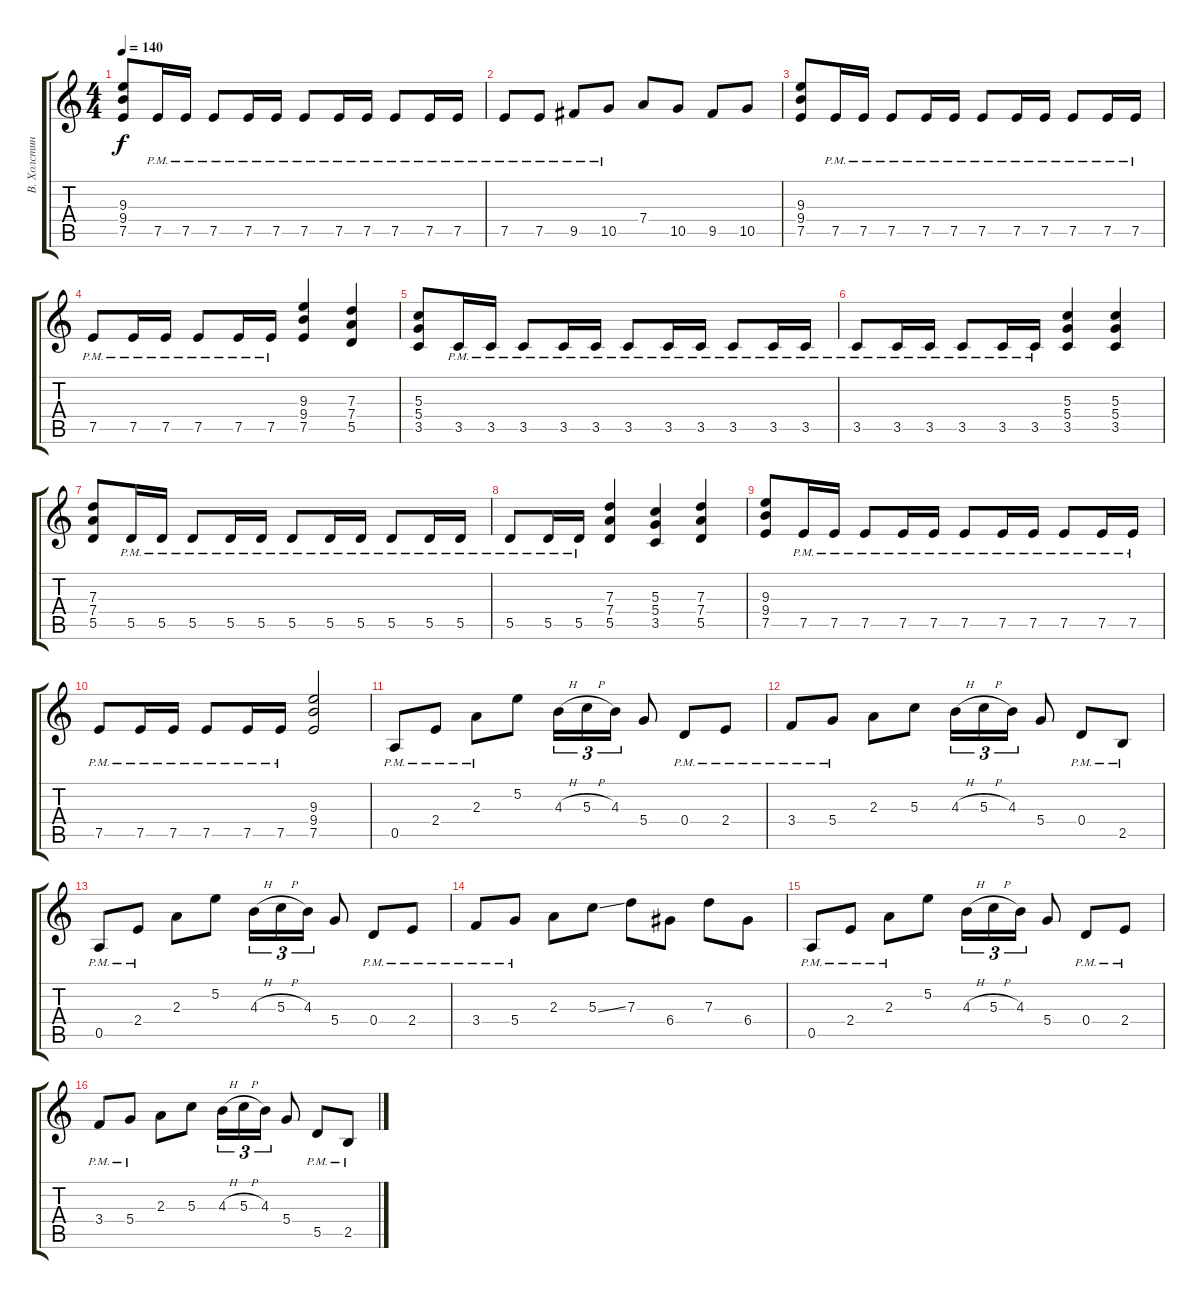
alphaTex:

\track ("В. Холстинин" "В. Холстин") {instrument distortionguitar}
\staff {score tabs}
\tuning (E4 B3 G3 D3 A2 E2) {hide}
\ts (4 4)
\tempo 140
\clef g2
\ks c
(9.3 9.4 7.5).8{dy f} 7.5{pm}.16 7.5{pm}.16 7.5{pm}.8 7.5{pm}.16 7.5{pm}.16 7.5{pm}.8 7.5{pm}.16 7.5{pm}.16 7.5{pm}.8 7.5{pm}.16 7.5{pm}.16 |
7.5{pm}.8 7.5{pm}.8 9.5{pm}.8 10.5{pm}.8 7.4.8 10.5.8 9.5.8 10.5.8 |
(9.3 9.4 7.5).8 7.5{pm}.16 7.5{pm}.16 7.5{pm}.8 7.5{pm}.16 7.5{pm}.16 7.5{pm}.8 7.5{pm}.16 7.5{pm}.16 7.5{pm}.8 7.5{pm}.16 7.5{pm}.16 |
7.5{pm}.8 7.5{pm}.16 7.5{pm}.16 7.5{pm}.8 7.5{pm}.16 7.5{pm}.16 (9.3 9.4 7.5).4 (7.3 7.4 5.5).4 |
(5.3 5.4 3.5).8 3.5{pm}.16 3.5{pm}.16 3.5{pm}.8 3.5{pm}.16 3.5{pm}.16 3.5{pm}.8 3.5{pm}.16 3.5{pm}.16 3.5{pm}.8 3.5{pm}.16 3.5{pm}.16 |
3.5{pm}.8 3.5{pm}.16 3.5{pm}.16 3.5{pm}.8 3.5{pm}.16 3.5{pm}.16 (5.3 5.4 3.5).4 (5.3 5.4 3.5).4 |
(7.3 7.4 5.5).8 5.5{pm}.16 5.5{pm}.16 5.5{pm}.8 5.5{pm}.16 5.5{pm}.16 5.5{pm}.8 5.5{pm}.16 5.5{pm}.16 5.5{pm}.8 5.5{pm}.16 5.5{pm}.16 |
5.5{pm}.8 5.5{pm}.16 5.5{pm}.16 (7.3 7.4 5.5).4 (5.3 5.4 3.5).4 (7.3 7.4 5.5).4 |
(9.3 9.4 7.5).8 7.5{pm}.16 7.5{pm}.16 7.5{pm}.8 7.5{pm}.16 7.5{pm}.16 7.5{pm}.8 7.5{pm}.16 7.5{pm}.16 7.5{pm}.8 7.5{pm}.16 7.5{pm}.16 |
7.5{pm}.8 7.5{pm}.16 7.5{pm}.16 7.5{pm}.8 7.5{pm}.16 7.5{pm}.16 (9.3 9.4 7.5).2 |
0.5{pm}.8 2.4{pm}.8 2.3{pm}.8 5.2.8 4.3{h}.16{tu (3 2)} 5.3{h}.16{tu (3 2)} 4.3.16{tu (3 2)} 5.4.8 0.4{pm}.8 2.4{pm}.8 |
3.4{pm}.8 5.4{pm}.8 2.3.8 5.3.8 4.3{h}.16{tu (3 2)} 5.3{h}.16{tu (3 2)} 4.3.16{tu (3 2)} 5.4.8 0.4{pm}.8 2.5{pm}.8 |
0.5{pm}.8 2.4{pm}.8 2.3.8 5.2.8 4.3{h}.16{tu (3 2)} 5.3{h}.16{tu (3 2)} 4.3.16{tu (3 2)} 5.4.8 0.4{pm}.8 2.4{pm}.8 |
3.4{pm}.8 5.4{pm}.8 2.3.8 5.3{ss}.8 7.3.8 6.4.8 7.3.8 6.4.8 |
0.5{pm}.8 2.4{pm}.8 2.3{pm}.8 5.2.8 4.3{h}.16{tu (3 2)} 5.3{h}.16{tu (3 2)} 4.3.16{tu (3 2)} 5.4.8 0.4{pm}.8 2.4{pm}.8 |
3.4{pm}.8 5.4{pm}.8 2.3.8 5.3.8 4.3{h}.16{tu (3 2)} 5.3{h}.16{tu (3 2)} 4.3.16{tu (3 2)} 5.4.8 5.5{pm}.8 2.5{pm}.8
